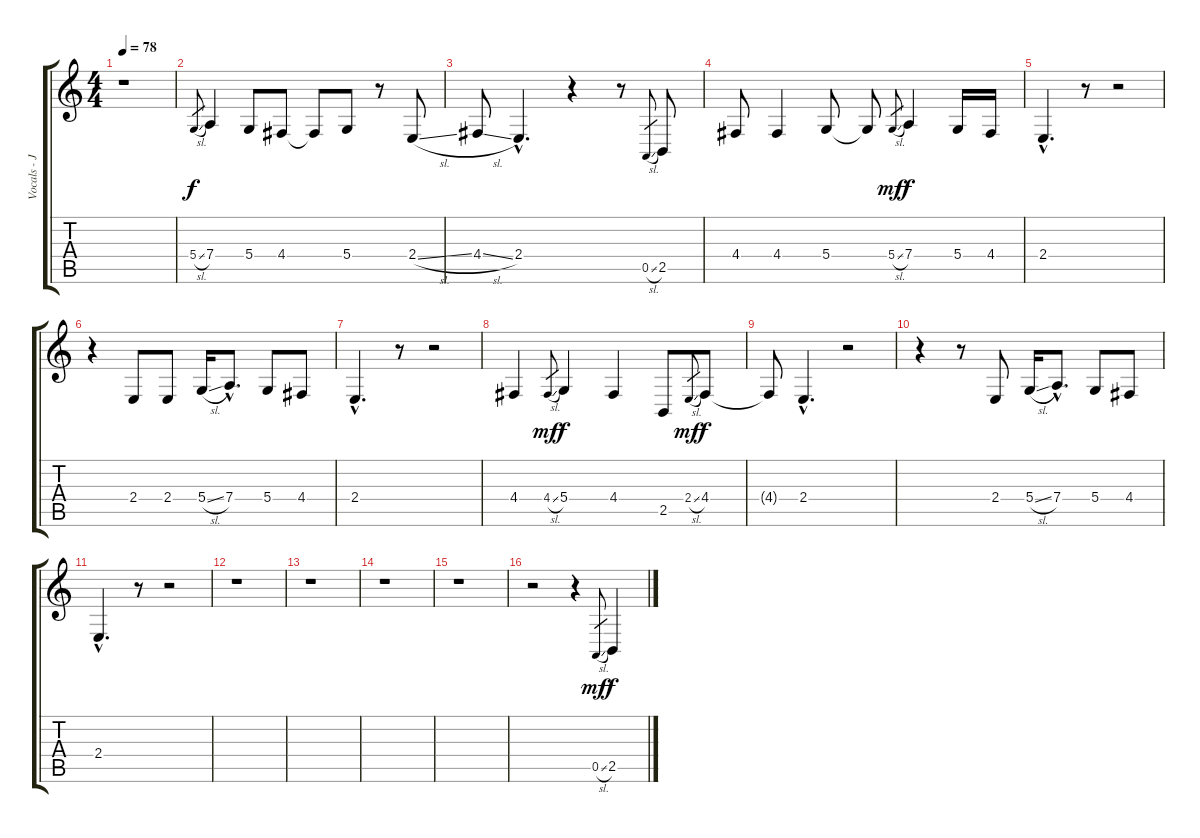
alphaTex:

\track ("Vocals - Jeff Martin" "Vocals - J") {instrument ocarina}
\staff {score tabs}
\tuning (E4 B3 G3 D3 A2 E2) {hide}
\ts (4 4)
\tempo 78
\clef g2
\ks c
r.1{dy f} |
5.4{sl}.8{gr} 7.4.4 5.4.8 4.4.8 4.4{t}.8 5.4.8 r.8 2.4{sl}.8 |
4.4{sl}.8 2.4{hac}.4{d} r.4 r.8 0.5{sl}.8{gr} 2.5.8 |
4.4.8 4.4.4 5.4.8 5.4{t}.8 5.4{sl}.8{gr dy mf} 7.4.4{dy f} 5.4.16 4.4.16 |
2.4{hac}.4{d} r.8 r.2 |
r.4 2.4.8 2.4.8 5.4{sl}.16 7.4{hac}.8{d} 5.4.8 4.4.8 |
2.4{hac}.4{d} r.8 r.2 |
4.4.4 4.4{sl}.8{gr dy mf} 5.4.4{dy f} 4.4.4 2.5.8 2.4{sl}.8{gr dy mf} 4.4.8{dy f} |
4.4{t}.8 2.4{hac}.4{d} r.2 |
r.4 r.8 2.4.8 5.4{sl}.16 7.4{hac}.8{d} 5.4.8 4.4.8 |
2.4{hac}.4{d} r.8 r.2 |
r.1 |
r.1 |
r.1 |
r.1 |
r.2 r.4 0.5{sl}.8{gr dy mf} 2.5.4{dy f}
